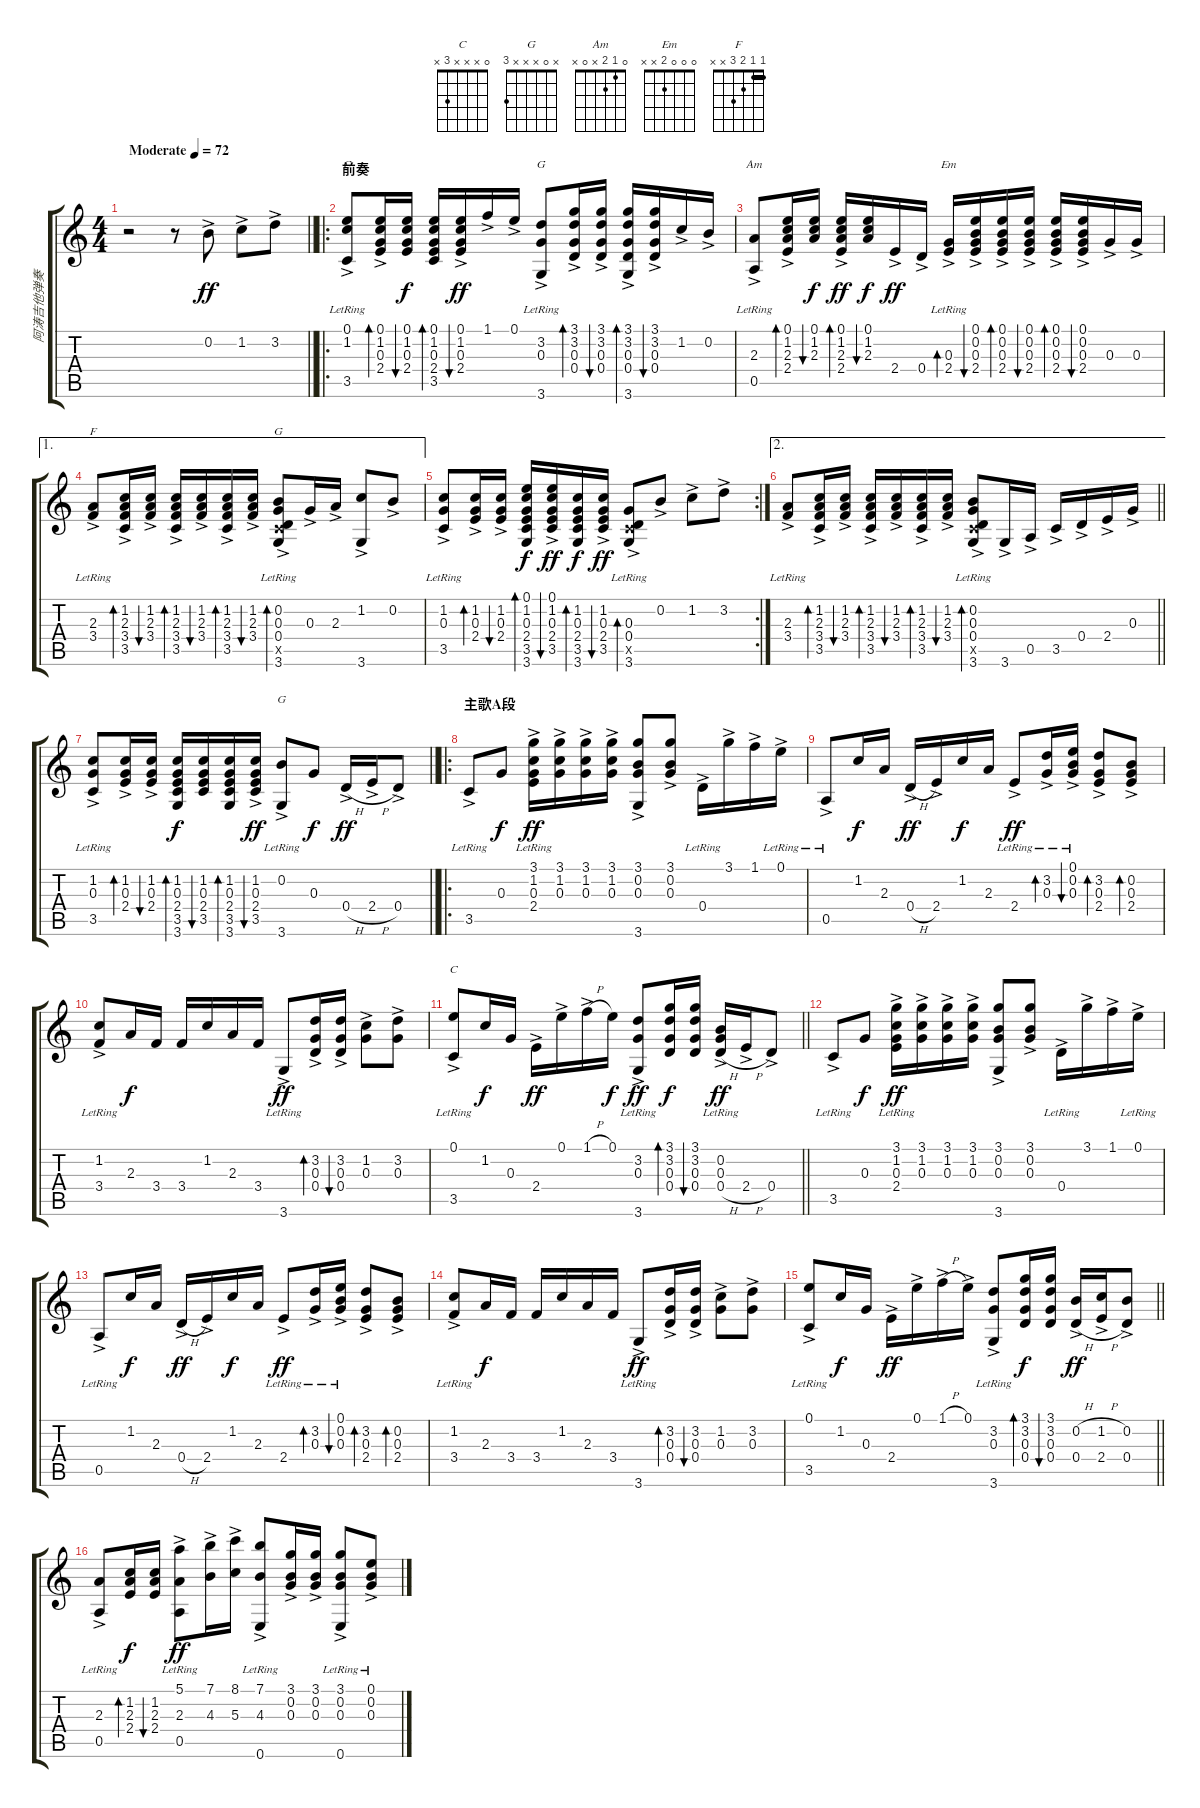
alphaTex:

\track ("阿涛吉他弹奏" "阿涛吉他弹奏") {instrument acousticguitarsteel}
\staff {score tabs}
\tuning (E4 B3 G3 D3 A2 E2) {hide}
\chord ("C" 0 1 x x 3 x)
\chord ("G" x 3 0 x x 3)
\chord ("Am" 0 1 2 x 0 x)
\chord ("Em" 0 0 0 2 x x)
\chord ("F" 1 1 2 3 x x) {barre 1}
\chord ("G" x 0 0 0 x 3)
\chord ("G" x 0 x x x 3)
\chord ("C" 0 x x x 3 x)
\ts (4 4)
\tempo (72 "Moderate")
\clef g2
\barLineRight lightlight
\ks c
r.2{dy ff instrument acousticguitarsteel} r.8 0.2{ac}.8 1.2{ac}.8 3.2{ac}.8 |
\ro
\section ("" "前奏")
(0.1{ac lr} 1.2 3.5{lr}).8{ch "C"} (0.1{ac} 1.2 0.3 2.4).16{bd 60} (0.1 1.2 0.3 2.4).16{bu 30 dy f} (0.1 1.2 0.3 2.4 3.5).16{bd 30} (0.1{ac} 1.2 0.3 2.4).16{bu 30 dy ff} 1.1{ac}.16 0.1{ac}.16 (3.2{ac lr} 0.3 3.6{ac}).8{ch "G"} (3.1 3.2{ac} 0.3 0.4).16{bd 60} (3.1 3.2{ac} 0.3 0.4).16{bu 30} (3.1 3.2{ac} 0.3 0.4 3.6).16{bd 30} (3.1 3.2{ac} 0.3 0.4).16{bu 30} 1.2{ac}.16 0.2{ac}.16 |
(2.3{ac lr} 0.5{ac lr}).8{ch "Am"} (0.1 1.2 2.3{ac} 2.4).16{bd 60} (0.1 1.2 2.3).16{bu 30 dy f} (0.1 1.2 2.3{ac} 2.4).16{bd 30 dy ff} (0.1 1.2 2.3).16{bu 30 dy f} 2.4{ac}.16{dy ff} 0.4{ac}.16 (0.3 2.4{ac lr}).16{bd 30 ch "Em"} (0.1 0.2 0.3 2.4{ac}).16{bu 30} (0.1 0.2 0.3 2.4{ac}).16{bd 30} (0.1 0.2 0.3 2.4{ac}).16{bu 30} (0.1 0.2 0.3 2.4{ac}).16{bd 30} (0.1 0.2 0.3 2.4{ac}).16{bu 30} 0.3{ac}.16 0.3{ac}.16 |
\ae 1
(2.3{ac lr} 3.4{ac lr}).8{ch "F"} (1.2 2.3{ac} 3.4 3.5).16{bd 30} (1.2 2.3{ac} 3.4).16{bu 30} (1.2 2.3{ac} 3.4 3.5).16{bd 30} (1.2 2.3{ac} 3.4).16{bu 30} (1.2 2.3{ac} 3.4 3.5).16{bd 30} (1.2 2.3{ac} 3.4).16{bu 30} (0.2 0.3 0.4 3.5{x} 3.6{ac lr}).8{bd 60 ch "G"} 0.3{ac}.16 2.3{ac}.16 (1.2{ac} 3.6).8 0.2{ac}.8 |
\rc 2
(1.2{ac lr} 0.3 3.5{lr}).8 (1.2{ac} 0.3 2.4).16{bd 60} (1.2{ac} 0.3 2.4).16{bu 30} (0.1 1.2 0.3 2.4 3.5 3.6).16{bd 30 dy f} (0.1{ac} 1.2 0.3 2.4 3.5).16{bu 30 dy ff} (1.2 0.3 2.4 3.5 3.6).16{bd 30 dy f} (1.2 0.3 2.4 3.5{ac}).16{bu 30 dy ff} (0.3 0.4 3.5{x} 3.6{ac lr}).8{bd 60} 0.2{ac}.8 1.2{ac}.8 3.2{ac}.8 |
\ae 2
\barLineRight lightlight
(2.3{ac lr} 3.4{ac lr}).8 (1.2 2.3{ac} 3.4 3.5).16{bd 30} (1.2 2.3{ac} 3.4).16{bu 30} (1.2 2.3{ac} 3.4 3.5).16{bd 30} (1.2 2.3{ac} 3.4).16{bu 30} (1.2 2.3{ac} 3.4 3.5).16{bd 30} (1.2 2.3{ac} 3.4).16{bu 30} (0.2 0.3 0.4 3.5{x} 3.6{ac lr}).8{bd 60} 3.6{ac}.16 0.5{ac}.16 3.5{ac}.16 0.4{ac}.16 2.4{ac}.16 0.3{ac}.16 |
\section ("" "")
\barLineRight lightlight
(1.2{ac lr} 0.3 3.5{lr}).8 (1.2{ac} 0.3 2.4).16{bd 60} (1.2{ac} 0.3 2.4).16{bu 30} (1.2 0.3 2.4 3.5 3.6).16{bd 30 dy f} (1.2 0.3 2.4 3.5).16{bu 30} (1.2 0.3 2.4 3.5 3.6).16{bd 30} (1.2 0.3 2.4 3.5{ac}).16{bu 30 dy ff} (0.2{ac lr} 3.6{ac lr}).8{ch "G"} 0.3.8{dy f} 0.4{h ac}.16{dy ff} 2.4{h ac}.16 0.4{ac}.8 |
\ro
\section ("" "主歌A段")
3.5{ac lr}.8 0.3.8{dy f} (3.1{ac} 1.2 0.3 2.4{ac lr}).16{dy ff} (3.1{ac} 1.2 0.3).16 (3.1{ac} 1.2 0.3).16 (3.1{ac} 1.2 0.3).16 (3.1{ac} 0.2 0.3 3.6{ac}).8 (3.1{ac} 0.2 0.3).8 0.4{ac lr}.16 3.1{ac}.16 1.1{ac}.16 0.1{ac lr}.16 |
0.5{ac lr}.8 1.2.16{dy f} 2.3.16 0.4{h ac}.16{dy ff} 2.4{ac}.16 1.2.16{dy f} 2.3.16 2.4{ac lr}.8{dy ff} (3.2{ac lr} 0.3).16{bd 30} (0.1{ac lr} 0.2 0.3).16{bu 30} (3.2{ac} 0.3 2.4).8{bd 30} (0.2{ac} 0.3 2.4).8{bd 30} |
(1.2{ac lr} 3.4{ac lr}).8 2.3.16{dy f} 3.4.16 3.4.16 1.2.16 2.3.16 3.4.16 3.6{ac lr}.8{dy ff} (3.2{ac} 0.3 0.4).16{bd 30} (3.2{ac} 0.3 0.4).16{bu 30} (1.2{ac} 0.3).8 (3.2{ac} 0.3).8 |
\barLineRight lightlight
(0.1{ac lr} 3.5{ac lr}).8{ch "C"} 1.2.16{dy f} 0.3.16 2.4{ac}.16{dy ff} 0.1{ac}.16 1.1{h ac}.16 0.1.16{dy f} (3.2{ac lr} 0.3 3.6{ac lr}).8{dy ff} (3.1 3.2 0.3 0.4).16{bd 30 dy f} (3.1 3.2 0.3 0.4).16{bu 30} (0.2{lr} 0.3{lr} 0.4{h ac}).16{dy ff} 2.4{h ac}.16 0.4{ac}.8 |
3.5{ac lr}.8 0.3.8{dy f} (3.1{ac} 1.2 0.3 2.4{ac lr}).16{dy ff} (3.1{ac} 1.2 0.3).16 (3.1{ac} 1.2 0.3).16 (3.1{ac} 1.2 0.3).16 (3.1{ac} 0.2 0.3 3.6{ac}).8 (3.1{ac} 0.2 0.3).8 0.4{ac lr}.16 3.1{ac}.16 1.1{ac}.16 0.1{ac lr}.16 |
0.5{ac lr}.8 1.2.16{dy f} 2.3.16 0.4{h ac}.16{dy ff} 2.4{ac}.16 1.2.16{dy f} 2.3.16 2.4{ac lr}.8{dy ff} (3.2{ac lr} 0.3).16{bd 30} (0.1{ac lr} 0.2 0.3).16{bu 30} (3.2{ac} 0.3 2.4).8{bd 30} (0.2{ac} 0.3 2.4).8{bd 30} |
(1.2{ac lr} 3.4{ac lr}).8 2.3.16{dy f} 3.4.16 3.4.16 1.2.16 2.3.16 3.4.16 3.6{ac lr}.8{dy ff} (3.2{ac} 0.3 0.4).16{bd 30} (3.2{ac} 0.3 0.4).16{bu 30} (1.2{ac} 0.3).8 (3.2{ac} 0.3).8 |
\barLineRight lightlight
(0.1{ac lr} 3.5{ac lr}).8 1.2.16{dy f} 0.3.16 2.4{ac}.16{dy ff} 0.1{ac}.16 1.1{h ac}.16 0.1{ac}.16 (3.2{ac lr} 0.3 3.6{ac lr}).8 (3.1 3.2 0.3 0.4).16{bd 30 dy f} (3.1 3.2 0.3 0.4).16{bu 30} (0.2{h ac} 0.4{h ac}).16{dy ff} (1.2{h ac} 2.4{h ac}).16 (0.2 0.4{ac}).8 |
(2.3{ac lr} 0.5{ac lr}).8 (1.2 2.3 2.4).16{bd 30 dy f} (1.2 2.3 2.4).16{bu 30} (5.1{ac} 2.3 0.5{ac lr}).8{dy ff} (7.1{ac} 4.3).16 (8.1{ac} 5.3).16 (7.1{ac} 4.3 0.6{ac lr}).8 (3.1{ac} 0.2 0.3).16 (3.1{ac} 0.2 0.3).16 (3.1{ac lr} 0.2 0.3 0.6{lr}).8 (0.1{ac lr} 0.2 0.3).8
